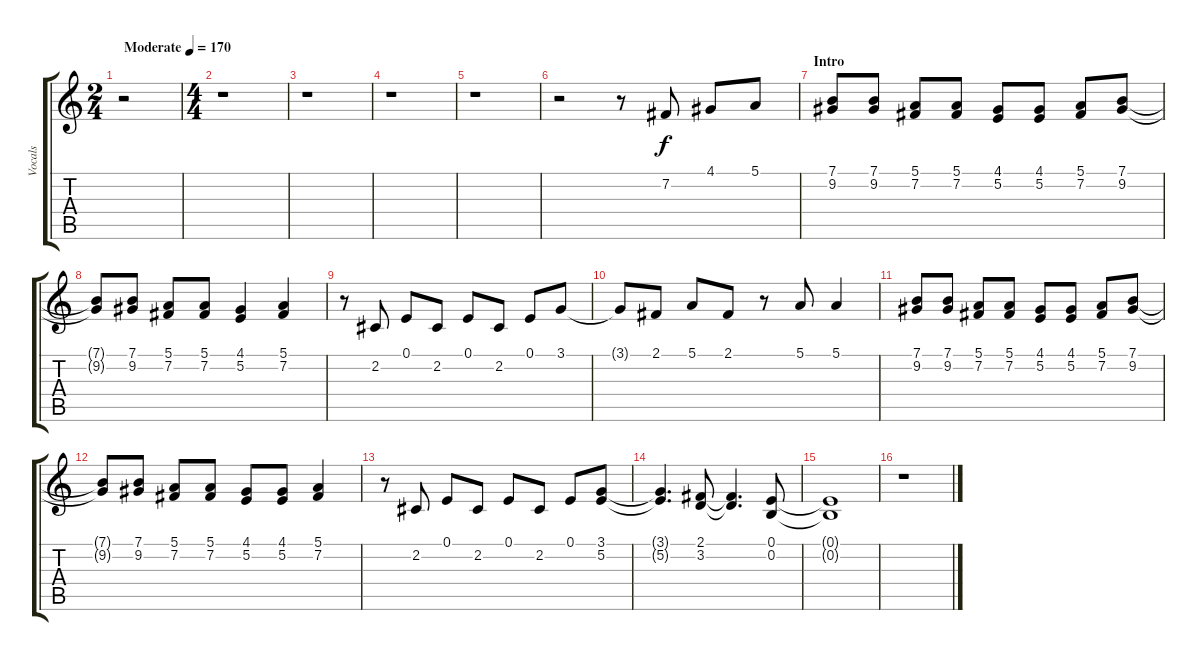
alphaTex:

\track ("Vocals" "Vocals") {instrument violin}
\staff {score tabs}
\tuning (E4 B3 G3 D3 A2 E2) {hide}
\ts (2 4)
\tempo (170 "Moderate")
\clef g2
\ks c
r.2{dy f instrument violin} |
\ts (4 4)
r.1 |
r.1 |
r.1 |
r.1 |
r.2 r.8 7.2.8 4.1.8 5.1.8 |
\section ("" "Intro")
(7.1 9.2).8 (7.1 9.2).8 (5.1 7.2).8 (5.1 7.2).8 (4.1 5.2).8 (4.1 5.2).8 (5.1 7.2).8 (7.1 9.2).8 |
(7.1{t} 9.2{t}).8 (7.1 9.2).8 (5.1 7.2).8 (5.1 7.2).8 (4.1 5.2).4 (5.1 7.2).4 |
r.8 2.2.8 0.1.8 2.2.8 0.1.8 2.2.8 0.1.8 3.1.8 |
3.1{t}.8 2.1.8 5.1.8 2.1.8 r.8 5.1.8 5.1.4 |
(7.1 9.2).8 (7.1 9.2).8 (5.1 7.2).8 (5.1 7.2).8 (4.1 5.2).8 (4.1 5.2).8 (5.1 7.2).8 (7.1 9.2).8 |
(7.1{t} 9.2{t}).8 (7.1 9.2).8 (5.1 7.2).8 (5.1 7.2).8 (4.1 5.2).8 (4.1 5.2).8 (5.1 7.2).4 |
r.8 2.2.8 0.1.8 2.2.8 0.1.8 2.2.8 0.1.8 (3.1 5.2).8 |
(3.1{t} 5.2{t}).4{d} (2.1 3.2).8 (2.1{t} 3.2{t}).4{d} (0.1 0.2).8 |
(0.1{t} 0.2{t}).1 |
r.1
